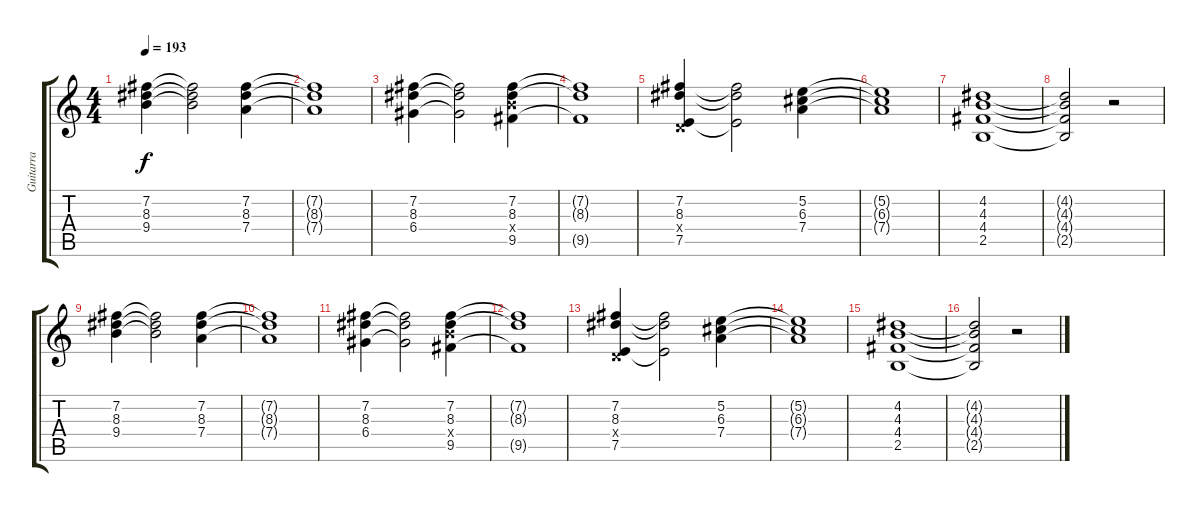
\track ("Guitarra" "Guitarra") {instrument overdrivenguitar}
\staff {score tabs}
\tuning (E4 B3 G3 D3 A2 E2) {hide}
\ts (4 4)
\tempo 193
\clef g2
\ks c
(7.2 8.3 9.4).4{dy f} (7.2{t} 8.3{t} 9.4{t}).2 (7.2 8.3 7.4).4 |
(7.2{t} 8.3{t} 7.4{t}).1 |
(7.2 8.3 6.4).4 (7.2{t} 8.3{t} 6.4{t}).2 (7.2 8.3 9.4{x} 9.5).4 |
(7.2{t} 8.3{t} 9.5{t}).1 |
(7.2 8.3 0.4{x} 7.5).4 (7.2{t} 8.3{t} 7.5{t}).2 (5.2 6.3 7.4).4 |
(5.2{t} 6.3{t} 7.4{t}).1 |
(4.2 4.3 4.4 2.5).1 |
(4.2{t} 4.3{t} 4.4{t} 2.5{t}).2 r.2 |
(7.2 8.3 9.4).4 (7.2{t} 8.3{t} 9.4{t}).2 (7.2 8.3 7.4).4 |
(7.2{t} 8.3{t} 7.4{t}).1 |
(7.2 8.3 6.4).4 (7.2{t} 8.3{t} 6.4{t}).2 (7.2 8.3 9.4{x} 9.5).4 |
(7.2{t} 8.3{t} 9.5{t}).1 |
(7.2 8.3 0.4{x} 7.5).4 (7.2{t} 8.3{t} 7.5{t}).2 (5.2 6.3 7.4).4 |
(5.2{t} 6.3{t} 7.4{t}).1 |
(4.2 4.3 4.4 2.5).1 |
(4.2{t} 4.3{t} 4.4{t} 2.5{t}).2 r.2
